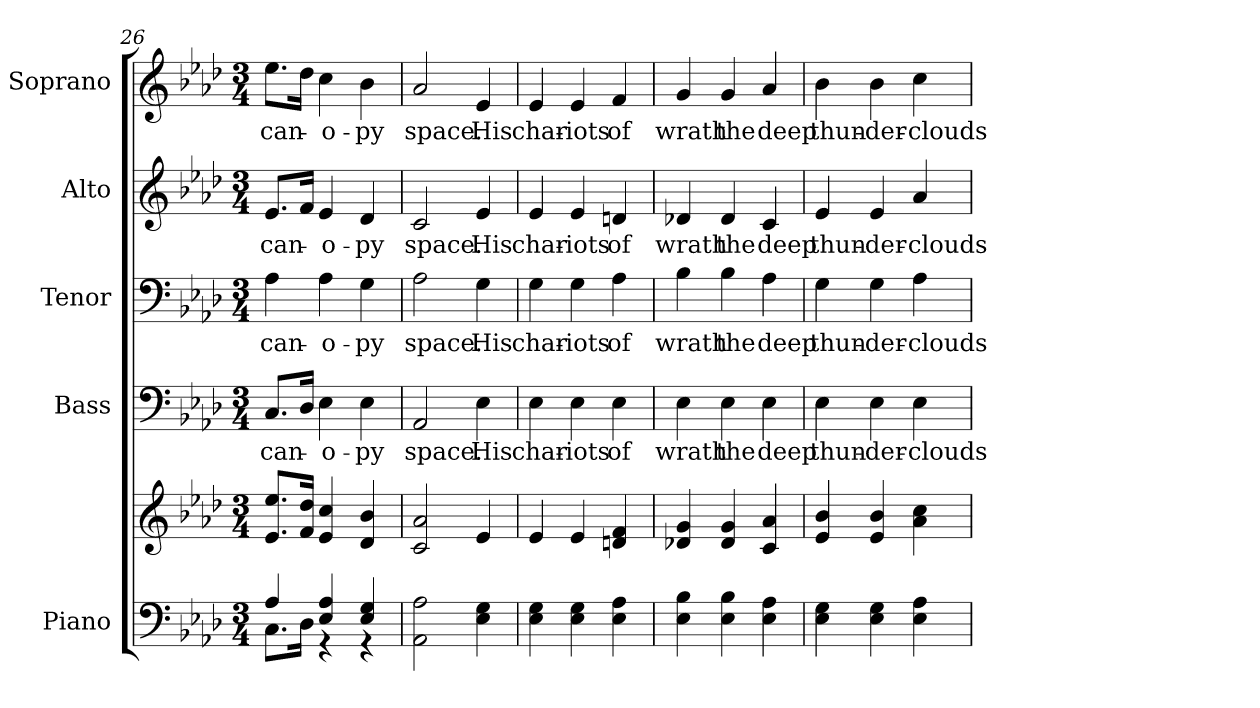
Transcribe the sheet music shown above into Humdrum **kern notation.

**kern	**kern	**kern	**text	**kern	**text	**kern	**text	**kern	**text
*part5	*part5	*part4	*part4	*part3	*part3	*part2	*part2	*part1	*part1
*staff6	*staff5	*staff4	*staff4	*staff3	*staff3	*staff2	*staff2	*staff1	*staff1
*I"Piano	*	*I"Bass	*	*I"Tenor	*	*I"Alto	*	*I"Soprano	*
*I'Pno.	*	*I'B.	*	*I'T.	*	*I'A.	*	*I'S.	*
*clefF4	*clefG2	*clefF4	*	*clefF4	*	*clefG2	*	*clefG2	*
*k[b-e-a-d-]	*k[b-e-a-d-]	*k[b-e-a-d-]	*	*k[b-e-a-d-]	*	*k[b-e-a-d-]	*	*k[b-e-a-d-]	*
*f:	*f:	*f:	*	*f:	*	*f:	*	*f:	*
*M3/4	*M3/4	*M3/4	*	*M3/4	*	*M3/4	*	*M3/4	*
=26	=26	=26	=26	=26	=26	=26	=26	=26	=26
*^	*	*	*	*	*	*	*	*	*
!	!	!	!	!LO:LY:b:color=#000000	!	!	!	!	!	!
!	!	!	!	!	!	!LO:LY:b:color=#000000	!	!	!	!
!	!	!	!	!	!	!	!	!LO:LY:b:color=#000000	!	!
!	!	!	!	!	!	!	!	!	!	!LO:LY:b:color=#000000
4A-i/	8.Ci\L	8.e-i/ 8.ee-iL	8.Ci/L	can-	4A-i\	can-	8.e-i/L	can-	8.ee-i\L	can-
.	16D-i\Jk	16fi/ 16dd-iJk	16D-i/Jk	.	.	.	16fi/Jk	.	16dd-i\Jk	.
!	!	!	!	!LO:LY:b:color=#000000	!	!	!	!	!	!
!	!	!	!	!	!	!LO:LY:b:color=#000000	!	!	!	!
!	!	!	!	!	!	!	!	!LO:LY:b:color=#000000	!	!
!	!	!	!	!	!	!	!	!	!	!LO:LY:b:color=#000000
4E-i/ 4A-i	4r	4e-i/ 4cci	4E-i\	-o-	4A-i\	-o-	4e-i/	-o-	4cci\	-o-
!	!	!	!	!LO:LY:b:color=#000000	!	!	!	!	!	!
!	!	!	!	!	!	!LO:LY:b:color=#000000	!	!	!	!
!	!	!	!	!	!	!	!	!LO:LY:b:color=#000000	!	!
!	!	!	!	!	!	!	!	!	!	!LO:LY:b:color=#000000
4E-i/ 4Gi	4r	4d-i/ 4b-i	4E-i\	-py	4Gi\	-py	4d-i/	-py	4b-i\	-py
*v	*v	*	*	*	*	*	*	*	*	*
!!LO:PB:g=z
=27	=27	=27	=27	=27	=27	=27	=27	=27	=27
*^	*	*	*	*	*	*	*	*	*
!	!	!	!	!LO:LY:b:color=#000000	!	!	!	!	!	!
*v	*v	*	*	*	*	*	*	*	*	*
*^	*	*	*	*	*	*	*	*	*
!	!	!	!	!	!	!LO:LY:b:color=#000000	!	!	!	!
*v	*v	*	*	*	*	*	*	*	*	*
*^	*	*	*	*	*	*	*	*	*
!	!	!	!	!	!	!	!	!LO:LY:b:color=#000000	!	!
*v	*v	*	*	*	*	*	*	*	*	*
*^	*	*	*	*	*	*	*	*	*
!	!	!	!	!	!	!	!	!	!	!LO:LY:b:color=#000000
*v	*v	*	*	*	*	*	*	*	*	*
2AA-i\ 2A-i	2ci/ 2a-i	2AA-i/	space.	2A-i\	space.	2ci/	space.	2a-i/	space.
!	!	!	!LO:LY:b:color=#000000	!	!	!	!	!	!
!	!	!	!	!	!LO:LY:b:color=#000000	!	!	!	!
!	!	!	!	!	!	!	!LO:LY:b:color=#000000	!	!
!	!	!	!	!	!	!	!	!	!LO:LY:b:color=#000000
4E-i\ 4Gi	4e-i/	4E-i\	His	4Gi\	His	4e-i/	His	4e-i/	His
=28	=28	=28	=28	=28	=28	=28	=28	=28	=28
!	!	!	!LO:LY:b:color=#000000	!	!	!	!	!	!
!	!	!	!	!	!LO:LY:b:color=#000000	!	!	!	!
!	!	!	!	!	!	!	!LO:LY:b:color=#000000	!	!
!	!	!	!	!	!	!	!	!	!LO:LY:b:color=#000000
4E-i\ 4Gi	4e-i/	4E-i\	char-	4Gi\	char-	4e-i/	char-	4e-i/	char-
!	!	!	!LO:LY:b:color=#000000	!	!	!	!	!	!
!	!	!	!	!	!LO:LY:b:color=#000000	!	!	!	!
!	!	!	!	!	!	!	!LO:LY:b:color=#000000	!	!
!	!	!	!	!	!	!	!	!	!LO:LY:b:color=#000000
4E-i\ 4Gi	4e-i/	4E-i\	-iots	4Gi\	-iots	4e-i/	-iots	4e-i/	-iots
!	!	!	!LO:LY:b:color=#000000	!	!	!	!	!	!
!	!	!	!	!	!LO:LY:b:color=#000000	!	!	!	!
!	!	!	!	!	!	!	!LO:LY:b:color=#000000	!	!
!	!	!	!	!	!	!	!	!	!LO:LY:b:color=#000000
4E-i\ 4A-i	4dni/ 4fi	4E-i\	of	4A-i\	of	4dni/	of	4fi/	of
=29	=29	=29	=29	=29	=29	=29	=29	=29	=29
!	!	!	!LO:LY:b:color=#000000	!	!	!	!	!	!
!	!	!	!	!	!LO:LY:b:color=#000000	!	!	!	!
!	!	!	!	!	!	!	!LO:LY:b:color=#000000	!	!
!	!	!	!	!	!	!	!	!	!LO:LY:b:color=#000000
4E-i\ 4B-i	4d-Xi/ 4gi	4E-i\	wrath	4B-i\	wrath	4d-Xi/	wrath	4gi/	wrath
!	!	!	!LO:LY:b:color=#000000	!	!	!	!	!	!
!	!	!	!	!	!LO:LY:b:color=#000000	!	!	!	!
!	!	!	!	!	!	!	!LO:LY:b:color=#000000	!	!
!	!	!	!	!	!	!	!	!	!LO:LY:b:color=#000000
4E-i\ 4B-i	4d-i/ 4gi	4E-i\	the	4B-i\	the	4d-i/	the	4gi/	the
!	!	!	!LO:LY:b:color=#000000	!	!	!	!	!	!
!	!	!	!	!	!LO:LY:b:color=#000000	!	!	!	!
!	!	!	!	!	!	!	!LO:LY:b:color=#000000	!	!
!	!	!	!	!	!	!	!	!	!LO:LY:b:color=#000000
4E-i\ 4A-i	4ci/ 4a-i	4E-i\	deep	4A-i\	deep	4ci/	deep	4a-i/	deep
=30	=30	=30	=30	=30	=30	=30	=30	=30	=30
!	!	!	!LO:LY:b:color=#000000	!	!	!	!	!	!
!	!	!	!	!	!LO:LY:b:color=#000000	!	!	!	!
!	!	!	!	!	!	!	!LO:LY:b:color=#000000	!	!
!	!	!	!	!	!	!	!	!	!LO:LY:b:color=#000000
4E-i\ 4Gi	4e-i/ 4b-i	4E-i\	thun-	4Gi\	thun-	4e-i/	thun-	4b-i\	thun-
!	!	!	!LO:LY:b:color=#000000	!	!	!	!	!	!
!	!	!	!	!	!LO:LY:b:color=#000000	!	!	!	!
!	!	!	!	!	!	!	!LO:LY:b:color=#000000	!	!
!	!	!	!	!	!	!	!	!	!LO:LY:b:color=#000000
4E-i\ 4Gi	4e-i/ 4b-i	4E-i\	-der-	4Gi\	-der-	4e-i/	-der-	4b-i\	-der-
!	!	!	!LO:LY:b:color=#000000	!	!	!	!	!	!
!	!	!	!	!	!LO:LY:b:color=#000000	!	!	!	!
!	!	!	!	!	!	!	!LO:LY:b:color=#000000	!	!
!	!	!	!	!	!	!	!	!	!LO:LY:b:color=#000000
4E-i\ 4A-i	4a-i\ 4cci	4E-i\	-clouds	4A-i\	-clouds	4a-i/	-clouds	4cci\	-clouds
=	=	=	=	=	=	=	=	=	=
*-	*-	*-	*-	*-	*-	*-	*-	*-	*-
